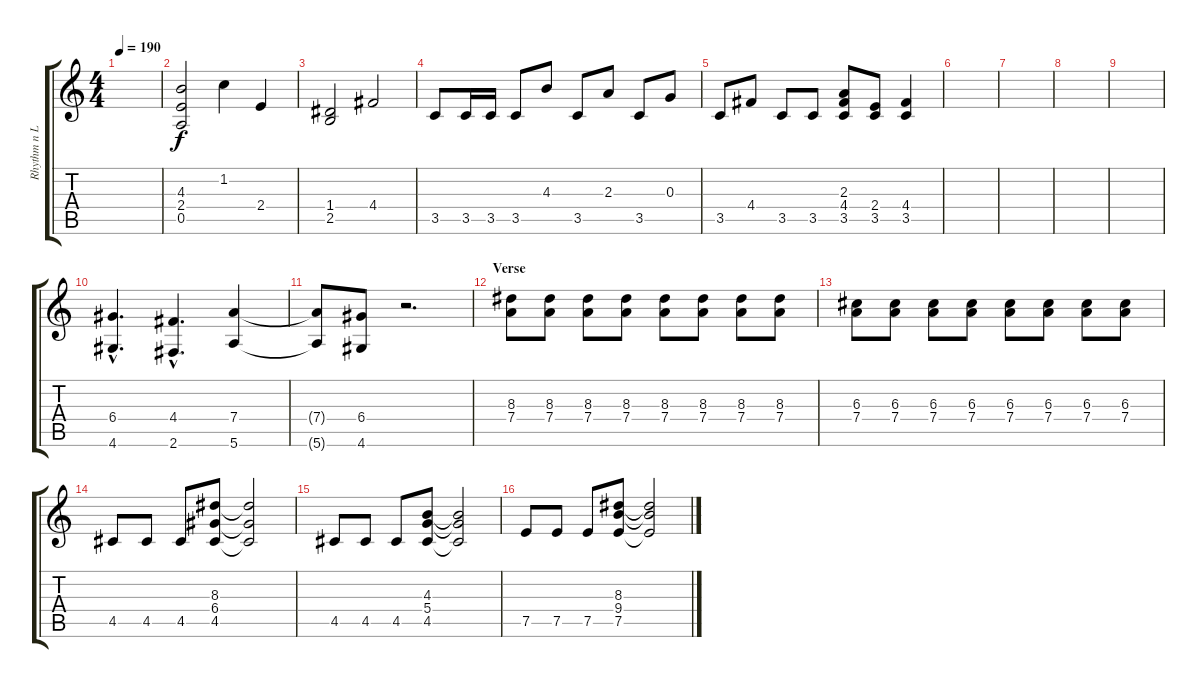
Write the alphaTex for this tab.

\track ("Rhythm n Lead Guitar" "Rhythm n L") {instrument distortionguitar}
\staff {score tabs}
\tuning (E4 B3 G3 D3 A2 E2) {hide}
\ts (4 4)
\tempo 190
\clef g2
\ks c
|
(4.3 2.4 0.5).2 1.2.4 2.4.4 |
(1.4 2.5).2 4.4.2 |
3.5.8 3.5.16 3.5.16 3.5.8 4.3.8 3.5.8 2.3.8 3.5.8 0.3.8 |
3.5.8 4.4.8 3.5.8 3.5.8 (2.3 4.4 3.5).8 (2.4 3.5).8 (4.4 3.5).4 |
|
|
|
|
(6.4{hac} 4.6{hac}).4{d} (4.4{hac} 2.6{hac}).4{d} (7.4 5.6).4 |
(7.4{t} 5.6{t}).8 (6.4 4.6).8 r.2{d} |
\section ("" "Verse ")
(8.3 7.4).8 (8.3 7.4).8 (8.3 7.4).8 (8.3 7.4).8 (8.3 7.4).8 (8.3 7.4).8 (8.3 7.4).8 (8.3 7.4).8 |
(6.3 7.4).8 (6.3 7.4).8 (6.3 7.4).8 (6.3 7.4).8 (6.3 7.4).8 (6.3 7.4).8 (6.3 7.4).8 (6.3 7.4).8 |
4.5.8 4.5.8 4.5.8 (8.3 6.4 4.5).8 (8.3{t} 6.4{t} 4.5{t}).2 |
4.5.8 4.5.8 4.5.8 (4.3 5.4 4.5).8 (4.3{t} 5.4{t} 4.5{t}).2 |
7.5.8 7.5.8 7.5.8 (8.3 9.4 7.5).8 (8.3{t} 9.4{t} 7.5{t}).2
